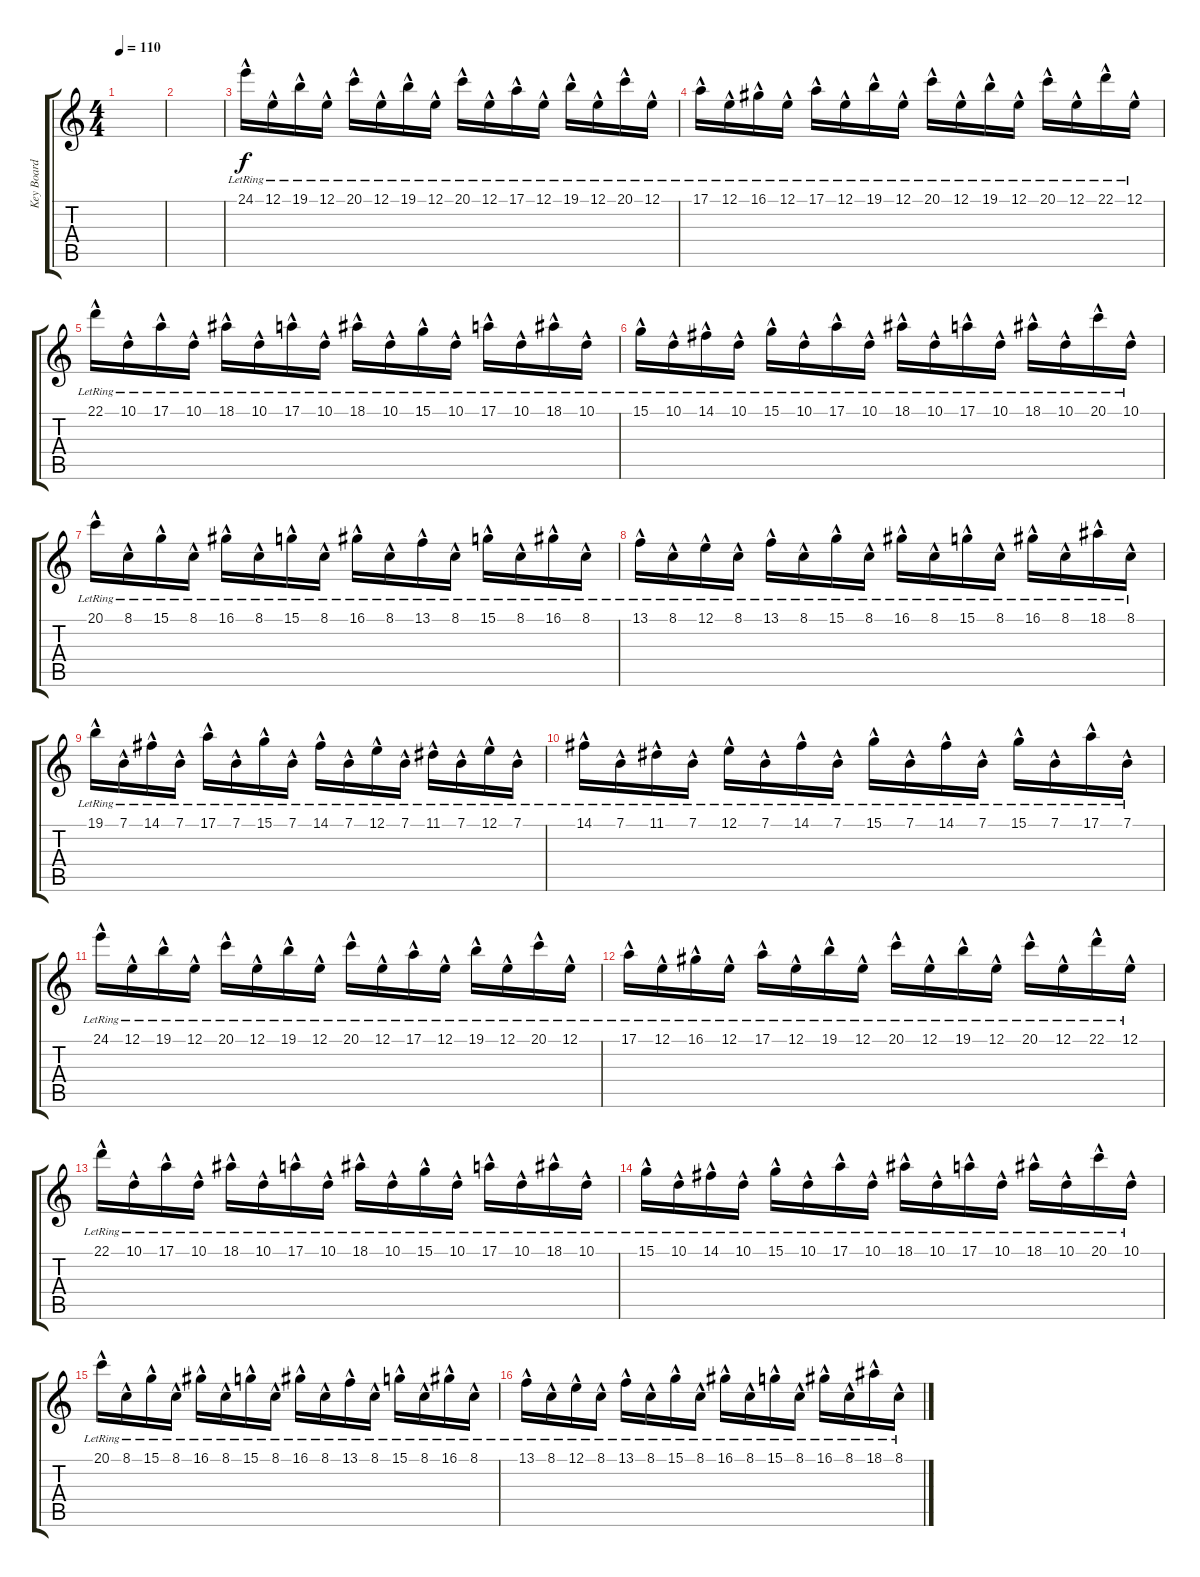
\track ("Key Board" "Key Board") {instrument musicbox}
\staff {score tabs}
\tuning (E4 B3 G3 D3 A2 E2) {hide}
\ts (4 4)
\tempo 110
\clef g2
\ks c
|
|
24.1{hac lr}.16 12.1{hac lr}.16 19.1{hac lr}.16 12.1{hac lr}.16 20.1{hac lr}.16 12.1{hac lr}.16 19.1{hac lr}.16 12.1{hac lr}.16 20.1{hac lr}.16 12.1{hac lr}.16 17.1{hac lr}.16 12.1{hac lr}.16 19.1{hac lr}.16 12.1{hac lr}.16 20.1{hac lr}.16 12.1{hac lr}.16 |
17.1{hac lr}.16 12.1{hac lr}.16 16.1{hac lr}.16 12.1{hac lr}.16 17.1{hac lr}.16 12.1{hac lr}.16 19.1{hac lr}.16 12.1{hac lr}.16 20.1{hac lr}.16 12.1{hac lr}.16 19.1{hac lr}.16 12.1{hac lr}.16 20.1{hac lr}.16 12.1{hac lr}.16 22.1{hac lr}.16 12.1{hac lr}.16 |
22.1{hac lr}.16 10.1{hac lr}.16 17.1{hac lr}.16 10.1{hac lr}.16 18.1{hac lr}.16 10.1{hac lr}.16 17.1{hac lr}.16 10.1{hac lr}.16{txt ""} 18.1{hac lr}.16 10.1{hac lr}.16 15.1{hac lr}.16 10.1{hac lr}.16 17.1{hac lr}.16 10.1{hac lr}.16 18.1{hac lr}.16 10.1{hac lr}.16 |
15.1{hac lr}.16 10.1{hac lr}.16 14.1{hac lr}.16 10.1{hac lr}.16 15.1{hac lr}.16 10.1{hac lr}.16 17.1{hac lr}.16 10.1{hac lr}.16 18.1{hac lr}.16 10.1{hac lr}.16 17.1{hac lr}.16 10.1{hac lr}.16 18.1{hac lr}.16 10.1{hac lr}.16 20.1{hac lr}.16 10.1{hac lr}.16 |
20.1{hac lr}.16 8.1{hac lr}.16 15.1{hac lr}.16 8.1{hac lr}.16 16.1{hac lr}.16 8.1{hac lr}.16 15.1{hac lr}.16 8.1{hac lr}.16 16.1{hac lr}.16 8.1{hac lr}.16 13.1{hac lr}.16 8.1{hac lr}.16 15.1{hac lr}.16 8.1{hac lr}.16 16.1{hac lr}.16 8.1{hac lr}.16 |
13.1{hac lr}.16 8.1{hac lr}.16 12.1{hac lr}.16 8.1{hac lr}.16 13.1{hac lr}.16 8.1{hac lr}.16 15.1{hac lr}.16 8.1{hac lr}.16 16.1{hac lr}.16 8.1{hac lr}.16 15.1{hac lr}.16 8.1{hac lr}.16 16.1{hac lr}.16 8.1{hac lr}.16 18.1{hac lr}.16 8.1{hac lr}.16 |
19.1{hac lr}.16 7.1{hac lr}.16 14.1{hac lr}.16 7.1{hac lr}.16 17.1{hac lr}.16 7.1{hac lr}.16 15.1{hac lr}.16 7.1{hac lr}.16 14.1{hac lr}.16 7.1{hac lr}.16 12.1{hac lr}.16 7.1{hac lr}.16 11.1{hac lr}.16 7.1{hac lr}.16 12.1{hac lr}.16 7.1{hac lr}.16 |
14.1{hac lr}.16 7.1{hac lr}.16 11.1{hac lr}.16 7.1{hac lr}.16 12.1{hac lr}.16 7.1{hac lr}.16 14.1{hac lr}.16 7.1{hac lr}.16 15.1{hac lr}.16 7.1{hac lr}.16 14.1{hac lr}.16 7.1{hac lr}.16 15.1{hac lr}.16 7.1{hac lr}.16 17.1{hac lr}.16 7.1{hac lr}.16 |
24.1{hac lr}.16 12.1{hac lr}.16 19.1{hac lr}.16 12.1{hac lr}.16 20.1{hac lr}.16 12.1{hac lr}.16 19.1{hac lr}.16 12.1{hac lr}.16 20.1{hac lr}.16 12.1{hac lr}.16 17.1{hac lr}.16 12.1{hac lr}.16 19.1{hac lr}.16 12.1{hac lr}.16 20.1{hac lr}.16 12.1{hac lr}.16 |
17.1{hac lr}.16 12.1{hac lr}.16 16.1{hac lr}.16 12.1{hac lr}.16 17.1{hac lr}.16 12.1{hac lr}.16 19.1{hac lr}.16 12.1{hac lr}.16 20.1{hac lr}.16 12.1{hac lr}.16 19.1{hac lr}.16 12.1{hac lr}.16 20.1{hac lr}.16 12.1{hac lr}.16 22.1{hac lr}.16 12.1{hac lr}.16 |
22.1{hac lr}.16 10.1{hac lr}.16 17.1{hac lr}.16 10.1{hac lr}.16 18.1{hac lr}.16 10.1{hac lr}.16 17.1{hac lr}.16 10.1{hac lr}.16 18.1{hac lr}.16 10.1{hac lr}.16 15.1{hac lr}.16 10.1{hac lr}.16 17.1{hac lr}.16 10.1{hac lr}.16 18.1{hac lr}.16 10.1{hac lr}.16 |
15.1{hac lr}.16 10.1{hac lr}.16 14.1{hac lr}.16 10.1{hac lr}.16 15.1{hac lr}.16 10.1{hac lr}.16 17.1{hac lr}.16 10.1{hac lr}.16 18.1{hac lr}.16 10.1{hac lr}.16 17.1{hac lr}.16 10.1{hac lr}.16 18.1{hac lr}.16 10.1{hac lr}.16 20.1{hac lr}.16 10.1{hac lr}.16 |
20.1{hac lr}.16 8.1{hac lr}.16 15.1{hac lr}.16 8.1{hac lr}.16 16.1{hac lr}.16 8.1{hac lr}.16 15.1{hac lr}.16 8.1{hac lr}.16 16.1{hac lr}.16 8.1{hac lr}.16 13.1{hac lr}.16 8.1{hac lr}.16 15.1{hac lr}.16 8.1{hac lr}.16 16.1{hac lr}.16 8.1{hac lr}.16 |
13.1{hac lr}.16 8.1{hac lr}.16 12.1{hac lr}.16 8.1{hac lr}.16 13.1{hac lr}.16 8.1{hac lr}.16 15.1{hac lr}.16 8.1{hac lr}.16 16.1{hac lr}.16 8.1{hac lr}.16 15.1{hac lr}.16 8.1{hac lr}.16 16.1{hac lr}.16 8.1{hac lr}.16 18.1{hac lr}.16 8.1{hac lr}.16
